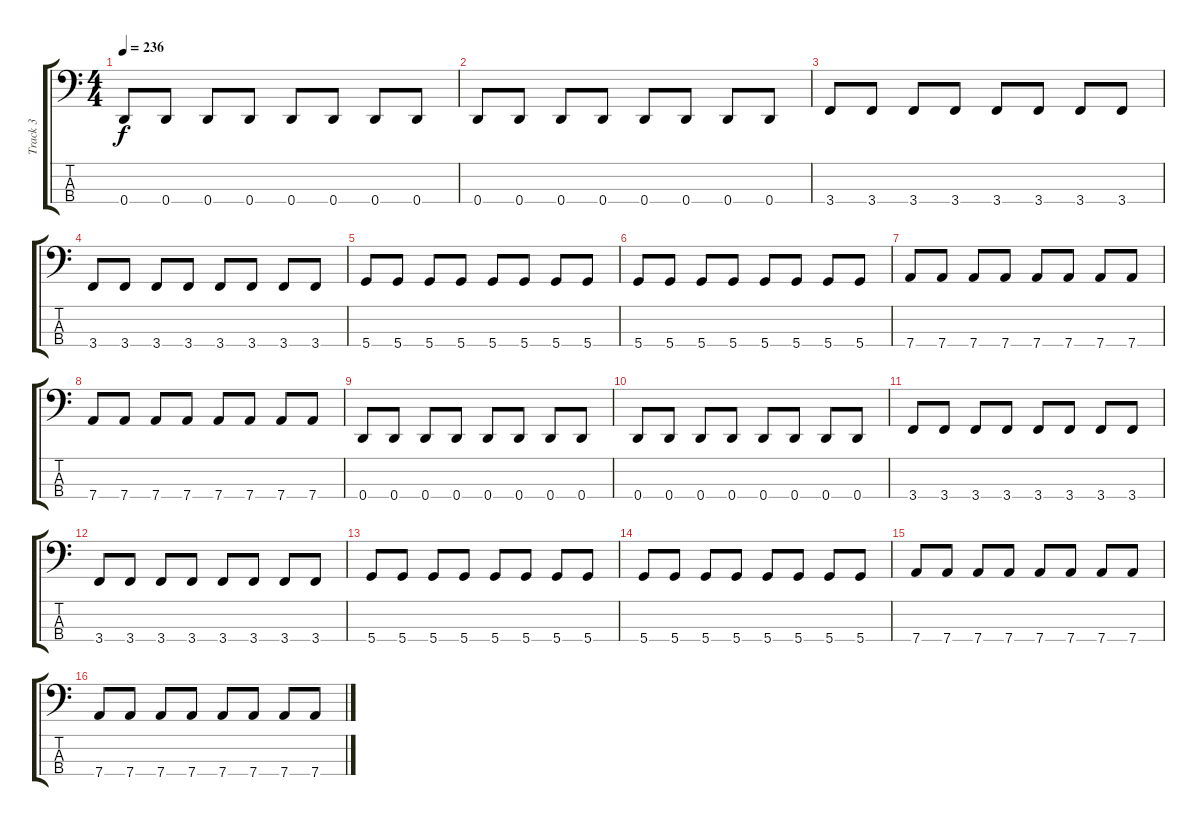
\track ("Track 3" "Track 3") {instrument electricbasspick}
\staff {score tabs}
\tuning (G2 D2 A1 D1) {hide}
\ts (4 4)
\tempo 236
\clef f4
\ks c
0.4.8{dy f} 0.4.8 0.4.8 0.4.8 0.4.8 0.4.8 0.4.8 0.4.8 |
0.4.8 0.4.8 0.4.8 0.4.8 0.4.8 0.4.8 0.4.8 0.4.8 |
3.4.8 3.4.8 3.4.8 3.4.8 3.4.8 3.4.8 3.4.8 3.4.8 |
3.4.8 3.4.8 3.4.8 3.4.8 3.4.8 3.4.8 3.4.8 3.4.8 |
5.4.8 5.4.8 5.4.8 5.4.8 5.4.8 5.4.8 5.4.8 5.4.8 |
5.4.8 5.4.8 5.4.8 5.4.8 5.4.8 5.4.8 5.4.8 5.4.8 |
7.4.8 7.4.8 7.4.8 7.4.8 7.4.8 7.4.8 7.4.8 7.4.8 |
7.4.8 7.4.8 7.4.8 7.4.8 7.4.8 7.4.8 7.4.8 7.4.8 |
0.4.8 0.4.8 0.4.8 0.4.8 0.4.8 0.4.8 0.4.8 0.4.8 |
0.4.8 0.4.8 0.4.8 0.4.8 0.4.8 0.4.8 0.4.8 0.4.8 |
3.4.8 3.4.8 3.4.8 3.4.8 3.4.8 3.4.8 3.4.8 3.4.8 |
3.4.8 3.4.8 3.4.8 3.4.8 3.4.8 3.4.8 3.4.8 3.4.8 |
5.4.8 5.4.8 5.4.8 5.4.8 5.4.8 5.4.8 5.4.8 5.4.8 |
5.4.8 5.4.8 5.4.8 5.4.8 5.4.8 5.4.8 5.4.8 5.4.8 |
7.4.8 7.4.8 7.4.8 7.4.8 7.4.8 7.4.8 7.4.8 7.4.8 |
7.4.8 7.4.8 7.4.8 7.4.8 7.4.8 7.4.8 7.4.8 7.4.8
